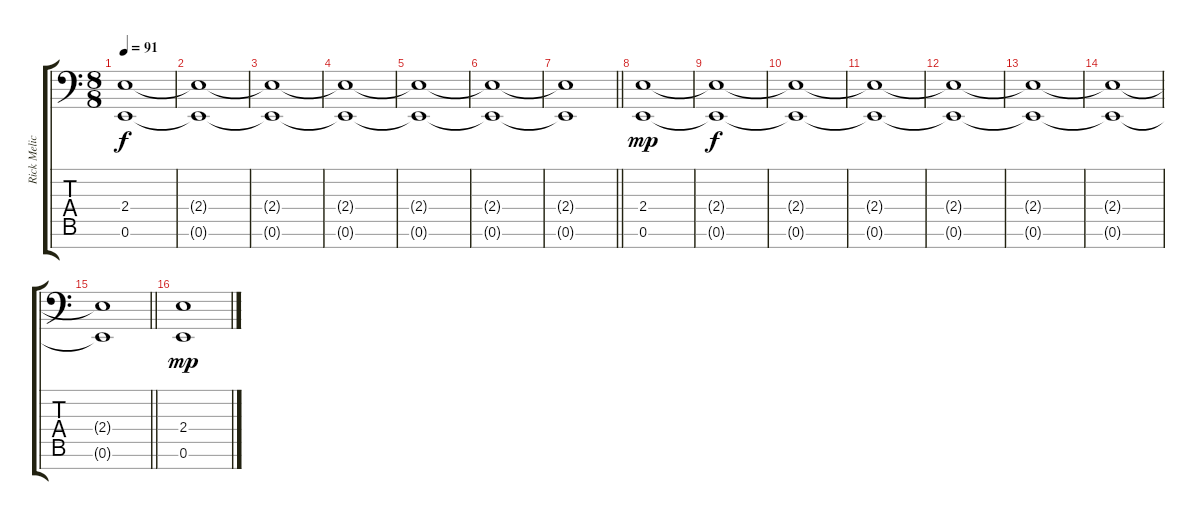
\track ("Rick Melick Keyboards" "Rick Melic") {instrument drawbarorgan}
\staff {score tabs}
\tuning (E4 B3 G3 D3 A2 E2 E1) {hide}
\ts (8 8)
\tempo 91
\clef f4
\ks c
(2.4{t} 0.6{t}).1{dy f} |
(2.4{t} 0.6{t}).1 |
(2.4{t} 0.6{t}).1 |
(2.4{t} 0.6{t}).1 |
(2.4{t} 0.6{t}).1 |
(2.4{t} 0.6{t}).1 |
\barLineRight lightlight
(2.4{t} 0.6{t}).1 |
(2.4 0.6).1{dy mp} |
(2.4{t} 0.6{t}).1{dy f} |
(2.4{t} 0.6{t}).1 |
(2.4{t} 0.6{t}).1 |
(2.4{t} 0.6{t}).1 |
(2.4{t} 0.6{t}).1 |
(2.4{t} 0.6{t}).1 |
\barLineRight lightlight
(2.4{t} 0.6{t}).1 |
(2.4 0.6).1{dy mp}
